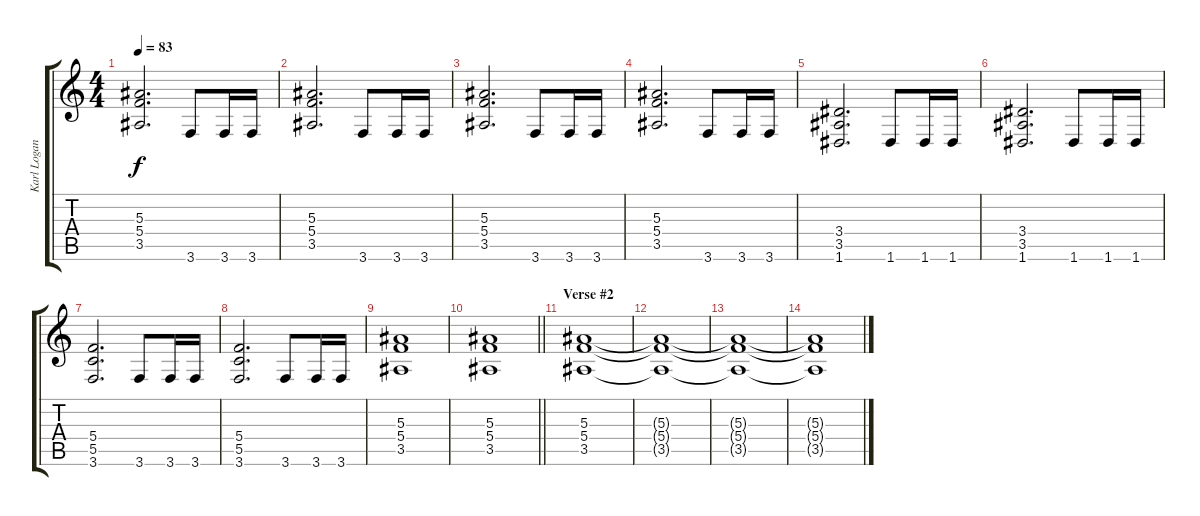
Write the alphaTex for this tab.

\track ("Karl Logan" "Karl Logan") {instrument distortionguitar}
\staff {score tabs}
\tuning (D4 A3 F3 C3 G2 D2) {hide}
\ts (4 4)
\tempo 83
\clef g2
\ks c
(5.3 5.4 3.5).2{d dy f} 3.6.8 3.6.16 3.6.16 |
(5.3 5.4 3.5).2{d} 3.6.8 3.6.16 3.6.16 |
(5.3 5.4 3.5).2{d} 3.6.8 3.6.16 3.6.16 |
(5.3 5.4 3.5).2{d} 3.6.8 3.6.16 3.6.16 |
(3.4 3.5 1.6).2{d} 1.6.8 1.6.16 1.6.16 |
(3.4 3.5 1.6).2{d} 1.6.8 1.6.16 1.6.16 |
(5.4 5.5 3.6).2{d} 3.6.8 3.6.16 3.6.16 |
(5.4 5.5 3.6).2{d} 3.6.8 3.6.16 3.6.16 |
(5.3 5.4 3.5).1 |
\barLineRight lightlight
(5.3 5.4 3.5).1 |
\section ("" "Verse #2")
(5.3 5.4 3.5).1{volume 0} |
(5.3{t} 5.4{t} 3.5{t}).1 |
(5.3{t} 5.4{t} 3.5{t}).1 |
(5.3{t} 5.4{t} 3.5{t}).1
